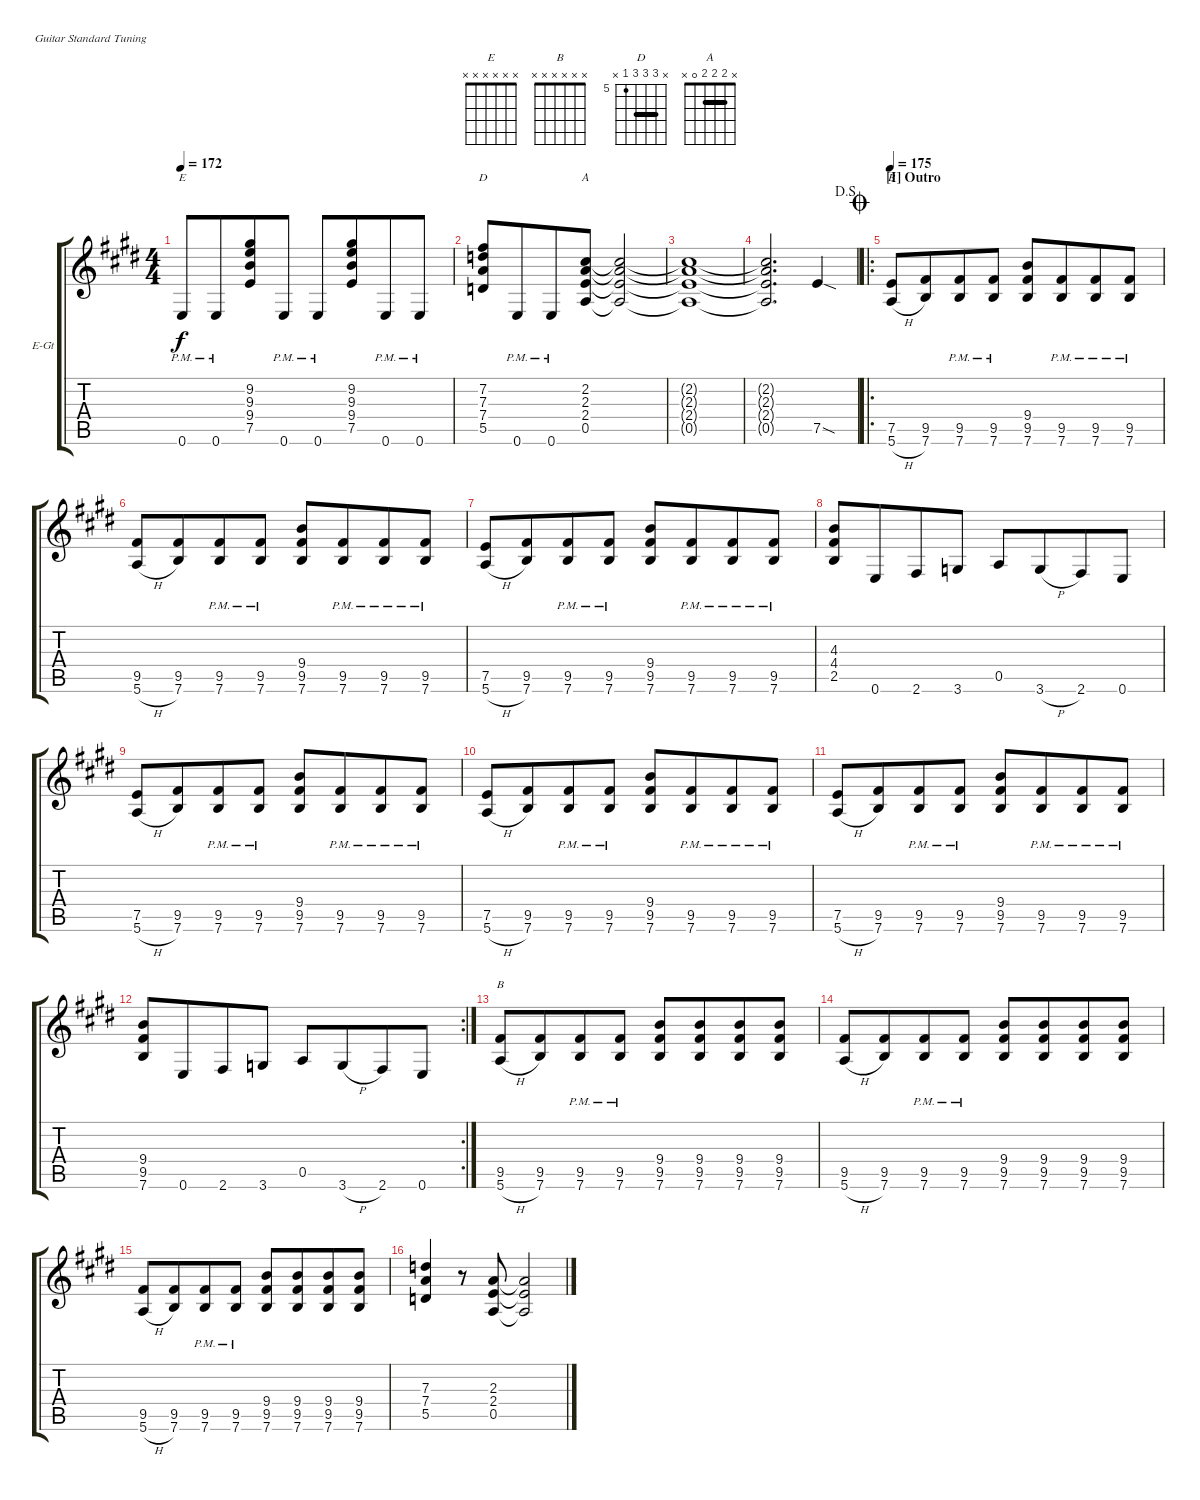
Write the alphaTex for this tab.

\bracketExtendMode groupsimilarinstruments
\firstSystemTrackNameOrientation horizontal
\otherSystemsTrackNameOrientation horizontal
\track ("Guitar 1" "E-Gt") {instrument acousticgrandpiano}
\staff {score tabs}
\tuning (E4 B3 G3 D3 A2 E2)
\displaytranspose 12
\chord ("E" x x x x x x)
\chord ("B" x x x x x x)
\chord ("D" x 7 7 7 5 x) {firstfret 5 barre (7 7)}
\chord ("A" x 2 2 2 0 x) {barre (2 2)}
\ts (4 4)
\tempo 172
\clef g2
\ks e
0.6{pm}.8{ch "E" dy f} 0.6{pm}.8{beam merge} (9.3 9.4 7.5 9.2).8 0.6{pm}.8 0.6{pm}.8 (9.3 9.4 7.5 9.2).8{beam merge} 0.6{pm}.8 0.6{pm}.8 |
(7.3 7.4 5.5 7.2).8{ch "D"} 0.6{pm}.8{beam merge} 0.6{pm}.8 (2.3 2.4 0.5 2.2).8{ch "A"} (2.3{t} 2.4{t} 0.5{t} 2.2{t}).2 |
(2.3{t} 2.4{t} 0.5{t} 2.2{t}).1 |
\jump dalsegno
(2.3{t} 2.4{t} 0.5{t} 2.2{t}).2{d} 7.5{sod}.4 |
\ro
\section ("I" "Outro")
\jump coda
\tempo 175
(7.5 5.6{h}).8{ch "B"} (9.5 7.6).8{beam merge} (9.5{pm} 7.6{pm}).8 (9.5{pm} 7.6{pm}).8 (9.4 9.5 7.6).8 (9.5{pm} 7.6{pm}).8{beam merge} (9.5{pm} 7.6{pm}).8 (9.5{pm} 7.6{pm}).8 |
(9.5 5.6{h}).8 (9.5 7.6).8{beam merge} (9.5{pm} 7.6{pm}).8 (9.5{pm} 7.6{pm}).8 (9.4 9.5 7.6).8 (9.5{pm} 7.6{pm}).8{beam merge} (9.5{pm} 7.6{pm}).8 (9.5{pm} 7.6{pm}).8 |
(7.5 5.6{h}).8 (9.5 7.6).8{beam merge} (9.5{pm} 7.6{pm}).8 (9.5{pm} 7.6{pm}).8 (9.4 9.5 7.6).8 (9.5{pm} 7.6{pm}).8{beam merge} (9.5{pm} 7.6{pm}).8 (9.5{pm} 7.6{pm}).8 |
(4.3 4.4 2.5).8 0.6.8{beam merge} 2.6.8 3.6.8 0.5.8 3.6{h}.8{beam merge} 2.6.8 0.6.8 |
(7.5 5.6{h}).8 (9.5 7.6).8{beam merge} (9.5{pm} 7.6{pm}).8 (9.5{pm} 7.6{pm}).8 (9.4 9.5 7.6).8 (9.5{pm} 7.6{pm}).8{beam merge} (9.5{pm} 7.6{pm}).8 (9.5{pm} 7.6{pm}).8 |
(7.5 5.6{h}).8 (9.5 7.6).8{beam merge} (9.5{pm} 7.6{pm}).8 (9.5{pm} 7.6{pm}).8 (9.4 9.5 7.6).8 (9.5{pm} 7.6{pm}).8{beam merge} (9.5{pm} 7.6{pm}).8 (9.5{pm} 7.6{pm}).8 |
(7.5 5.6{h}).8 (9.5 7.6).8{beam merge} (9.5{pm} 7.6{pm}).8 (9.5{pm} 7.6{pm}).8 (9.4 9.5 7.6).8 (9.5{pm} 7.6{pm}).8{beam merge} (9.5{pm} 7.6{pm}).8 (9.5{pm} 7.6{pm}).8 |
\rc 2
(9.4 9.5 7.6).8 0.6.8{beam merge} 2.6.8 3.6.8 0.5.8 3.6{h}.8{beam merge} 2.6.8 0.6.8 |
(9.5 5.6{h}).8{ch "B"} (9.5 7.6).8{beam merge} (9.5{pm} 7.6{pm}).8 (9.5{pm} 7.6{pm}).8 (9.4 9.5 7.6).8 (9.4 9.5 7.6).8{beam merge} (9.4 9.5 7.6).8 (9.4 9.5 7.6).8 |
(9.5 5.6{h}).8 (9.5 7.6).8{beam merge} (9.5{pm} 7.6{pm}).8 (9.5{pm} 7.6{pm}).8 (9.4 9.5 7.6).8 (9.4 9.5 7.6).8{beam merge} (9.4 9.5 7.6).8 (9.4 9.5 7.6).8 |
(9.5 5.6{h}).8 (9.5 7.6).8{beam merge} (9.5{pm} 7.6{pm}).8 (9.5{pm} 7.6{pm}).8 (9.4 9.5 7.6).8 (9.4 9.5 7.6).8{beam merge} (9.4 9.5 7.6).8 (9.4 9.5 7.6).8 |
(7.3 7.4 5.5).4 r.8 (2.3 2.4 0.5).8 (2.3{t} 2.4{t} 0.5{t}).2
